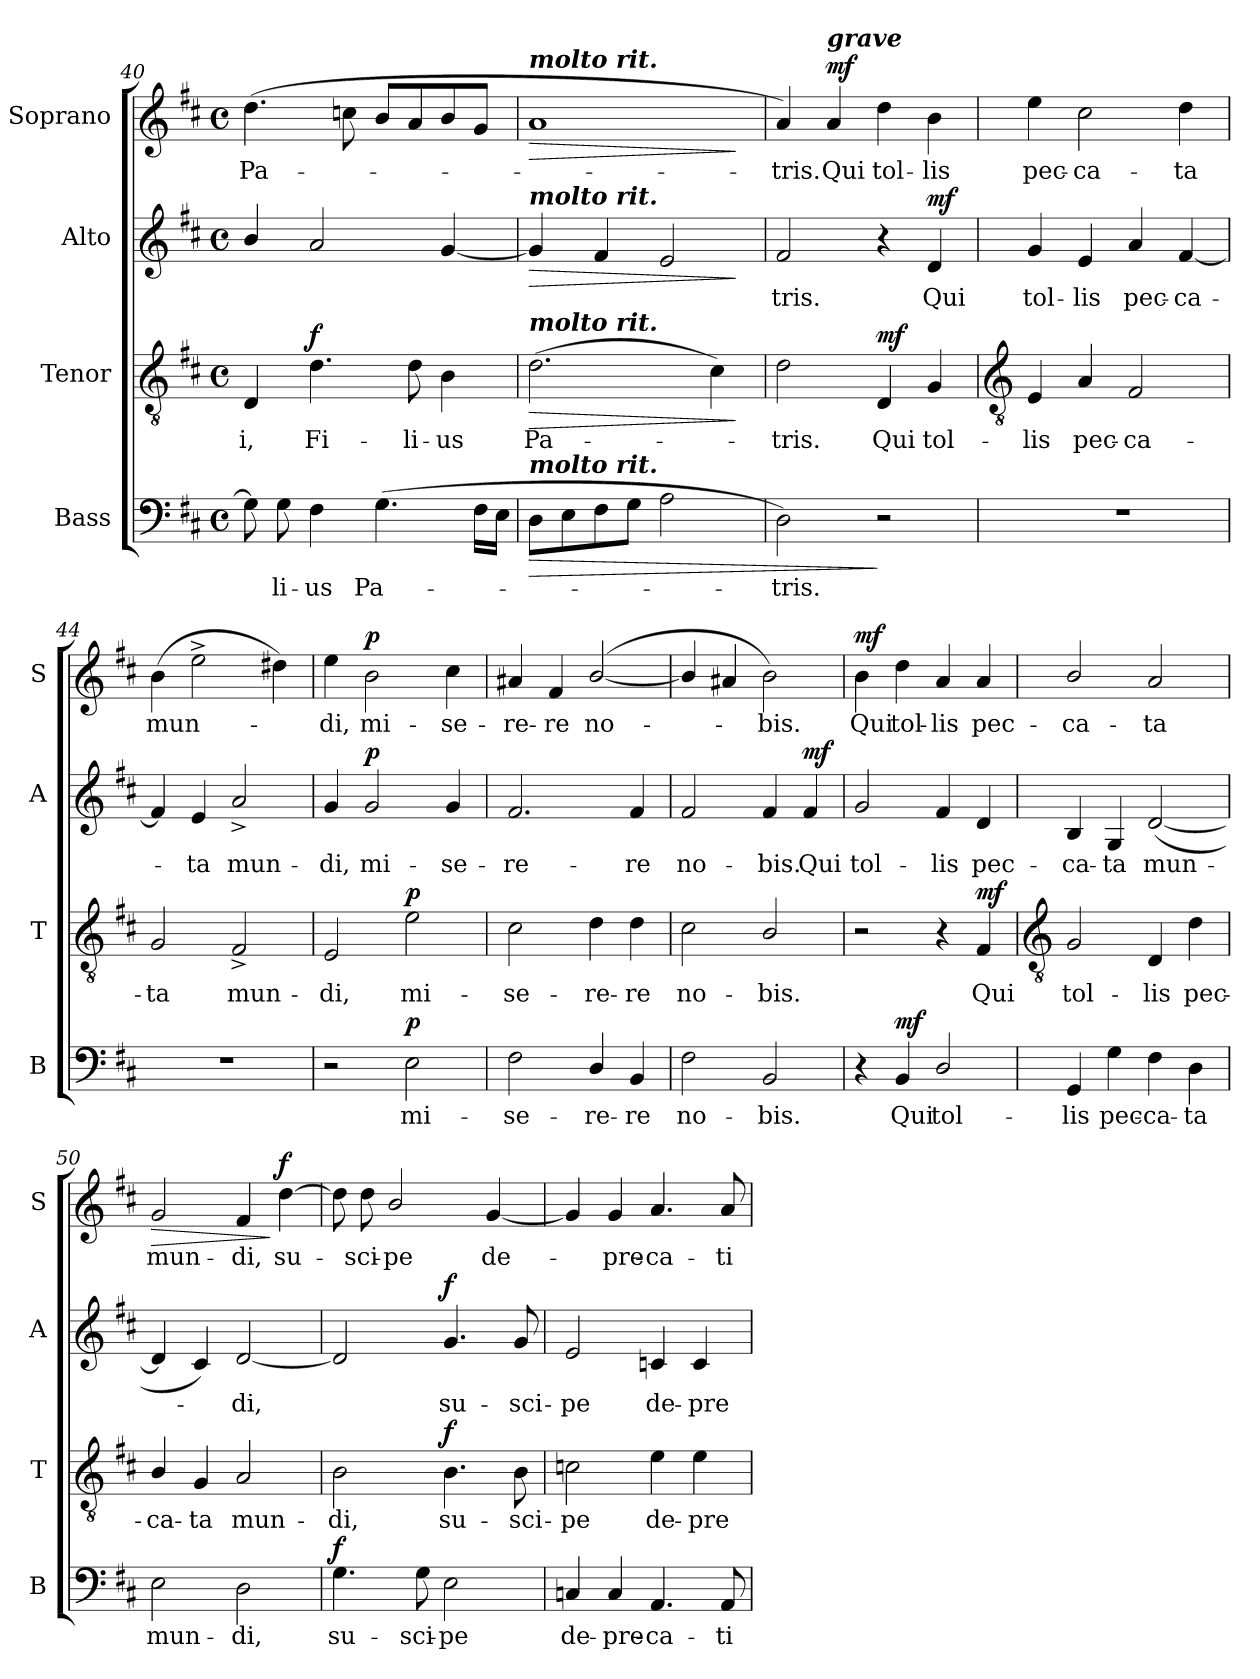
**kern	**text	**dynam	**kern	**text	**dynam	**kern	**text	**dynam	**kern	**text	**dynam
*part4	*part4	*part4	*part3	*part3	*part3	*part2	*part2	*part2	*part1	*part1	*part1
*staff4	*staff4	*staff4	*staff3	*staff3	*staff3	*staff2	*staff2	*staff2	*staff1	*staff1	*staff1
*I"Bass	*	*	*I"Tenor	*	*	*I"Alto	*	*	*I"Soprano	*	*
*I'B	*	*	*I'T	*	*	*I'A	*	*	*I'S	*	*
*clefF4	*	*	*clefGv2	*	*	*clefG2	*	*	*clefG2	*	*
*k[f#c#]	*	*	*k[f#c#]	*	*	*k[f#c#]	*	*	*k[f#c#]	*	*
*D:	*	*	*D:	*	*	*D:	*	*	*D:	*	*
*M4/4	*	*	*M4/4	*	*	*M4/4	*	*	*M4/4	*	*
*met(c)	*	*	*met(c)	*	*	*met(c)	*	*	*met(c)	*	*
=40	=40	=40	=40	=40	=40	=40	=40	=40	=40	=40	=40
!	!	!	!	!LO:LY:b	!	!	!	!	!	!LO:LY:b	!
8G]	.	.	4D	i,	.	4b/	.	.	(<4.dd	Pa-	.
!	!LO:LY:b	!	!	!	!	!	!	!	!	!	!
8G	li-	.	.	.	.	.	.	.	.	.	.
!	!LO:LY:b	!	!	!LO:LY:b	!LO:DY:b	!	!	!	!	!	!
4F#	-us	.	4.d	Fi-	f	2a	.	.	.	.	.
.	.	.	.	.	.	.	.	.	8ccn	.	.
!	!LO:LY:b	!	!	!	!	!	!	!	!	!	!
(>4.G	Pa-	.	.	.	.	.	.	.	8bL	.	.
!	!	!	!	!LO:LY:b	!	!	!	!	!	!	!
.	.	.	8d	-li-	.	.	.	.	8a	.	.
!	!	!	!	!LO:LY:b	!	!	!	!	!	!	!
.	.	.	4B	-us	.	[4g	.	.	8b	.	.
16F#LL	.	.	.	.	.	.	.	.	8gJ	.	.
16EJJ	.	.	.	.	.	.	.	.	.	.	.
=41	=41	=41	=41	=41	=41	=41	=41	=41	=41	=41	=41
!	!	!	!	!	!	!	!	!	!LO:TX:a:Bi:t=molto rit.	!	!
!	!	!	!	!	!	!LO:TX:a:Bi:t=molto rit.	!	!	!	!	!
!	!	!	!LO:TX:a:Bi:t=molto rit.	!	!	!	!	!	!	!	!
!LO:TX:a:Bi:t=molto rit.	!	!	!	!	!	!	!	!	!	!	!
!	!	!LO:HP:b	!	!LO:LY:b	!LO:HP:b	!	!	!LO:HP:b	!	!	!LO:HP:b
8DL	.	>	(>2.d	Pa-	>	4g]	.	>	1a	.	>
8E	.	.	.	.	.	.	.	.	.	.	.
8F#	.	.	.	.	.	4f#	.	.	.	.	.
8GJ	.	.	.	.	.	.	.	.	.	.	.
2A	.	.	.	.	.	2e	.	.	.	.	.
.	.	.	4c#)	.	.	.	.	.	.	.	.
.	.	.	.	.	]	.	.	]	.	.	]
=42	=42	=42	=42	=42	=42	=42	=42	=42	=42	=42	=42
!	!LO:LY:b	!	!	!LO:LY:b	!	!	!LO:LY:b	!	!	!LO:LY:b	!
2D)	tris.	.	2d	tris.	.	2f#	tris.	.	4a)	tris.	.
*	*	*	*	*	*	*	*	*	*MM56	*	*
!	!	!	!	!	!	!	!	!	!LO:TX:a:Bi:t=grave	!	!
!	!	!	!	!	!	!	!	!	!	!LO:LY:b	!LO:DY:b
.	.	.	.	.	.	.	.	.	4a	Qui	mf
!	!	!	!	!LO:LY:b	!LO:DY:b	!	!	!	!	!LO:LY:b	!
2r	.	]	4D	Qui	mf	4r	.	.	4dd	tol-	.
!	!	!	!	!LO:LY:b	!	!	!LO:LY:b	!LO:DY:b	!	!LO:LY:b	!
.	.	.	4G	tol-	.	4d	Qui	mf	4b	-lis	.
!!LO:LB:g=z
=43	=43	=43	=43	=43	=43	=43	=43	=43	=43	=43	=43
*	*	*	*clefGv2	*	*	*	*	*	*	*	*
!	!	!	!	!LO:LY:b	!	!	!LO:LY:b	!	!	!LO:LY:b	!
1r	.	.	4E	-lis	.	4g	tol-	.	4ee	pec-	.
!	!	!	!	!LO:LY:b	!	!	!LO:LY:b	!	!	!LO:LY:b	!
.	.	.	4A	pec-	.	4e	-lis	.	2cc#	-ca-	.
!	!	!	!	!LO:LY:b	!	!	!LO:LY:b	!	!	!	!
.	.	.	2F#	-ca-	.	4a	pec-	.	.	.	.
!	!	!	!	!	!	!	!LO:LY:b	!	!	!LO:LY:b	!
.	.	.	.	.	.	[4f#	-ca-	.	4dd	-ta	.
=44	=44	=44	=44	=44	=44	=44	=44	=44	=44	=44	=44
!	!	!	!	!LO:LY:b	!	!	!	!	!	!LO:LY:b	!
1r	.	.	2G	-ta	.	4f#]	.	.	(>4b	mun-	.
!	!	!	!	!	!	!	!LO:LY:b	!	!	!	!
.	.	.	.	.	.	4e	ta	.	2ee^	.	.
!	!	!	!	!LO:LY:b	!	!	!LO:LY:b	!	!	!	!
.	.	.	2F#^	mun-	.	2a^	mun-	.	.	.	.
.	.	.	.	.	.	.	.	.	4dd#X)	.	.
=45	=45	=45	=45	=45	=45	=45	=45	=45	=45	=45	=45
!	!	!	!	!LO:LY:b	!	!	!LO:LY:b	!	!	!LO:LY:b	!
2r	.	.	2E	-di,	.	4g	-di,	.	4ee	di,	.
!	!	!	!	!	!	!	!LO:LY:b	!LO:DY:b	!	!LO:LY:b	!LO:DY:b
.	.	.	.	.	.	2g	mi-	p	2b	mi-	p
!	!LO:LY:b	!LO:DY:b	!	!LO:LY:b	!LO:DY:b	!	!	!	!	!	!
2E	mi-	p	2e	mi-	p	.	.	.	.	.	.
!	!	!	!	!	!	!	!LO:LY:b	!	!	!LO:LY:b	!
.	.	.	.	.	.	4g	-se-	.	4cc#	-se-	.
=46	=46	=46	=46	=46	=46	=46	=46	=46	=46	=46	=46
!	!LO:LY:b	!	!	!LO:LY:b	!	!	!LO:LY:b	!	!	!LO:LY:b	!
2F#	-se-	.	2c#	-se-	.	2.f#	-re-	.	4a#X	-re-	.
!	!	!	!	!	!	!	!	!	!	!LO:LY:b	!
.	.	.	.	.	.	.	.	.	4f#	-re	.
!	!LO:LY:b	!	!	!LO:LY:b	!	!	!	!	!	!LO:LY:b	!
4D/	-re-	.	4d	-re-	.	.	.	.	(<[2b/	no-	.
!	!LO:LY:b	!	!	!LO:LY:b	!	!	!LO:LY:b	!	!	!	!
4BB	-re	.	4d	-re	.	4f#	-re	.	.	.	.
=47	=47	=47	=47	=47	=47	=47	=47	=47	=47	=47	=47
!	!LO:LY:b	!	!	!LO:LY:b	!	!	!LO:LY:b	!	!	!	!
2F#	no-	.	2c#	no-	.	2f#	no-	.	4b/]	.	.
.	.	.	.	.	.	.	.	.	4a#X	.	.
!	!LO:LY:b	!	!	!LO:LY:b	!	!	!LO:LY:b	!	!	!LO:LY:b	!
2BB	-bis.	.	2B/	-bis.	.	4f#	-bis.	.	2b)	bis.	.
!	!	!	!	!	!	!	!LO:LY:b	!LO:DY:b	!	!	!
.	.	.	.	.	.	4f#	Qui	mf	.	.	.
=48	=48	=48	=48	=48	=48	=48	=48	=48	=48	=48	=48
!	!	!	!	!	!	!	!LO:LY:b	!	!	!LO:LY:b	!LO:DY:b
4r	.	.	2r	.	.	2g	tol-	.	4b	Qui	mf
!	!LO:LY:b	!LO:DY:b	!	!	!	!	!	!	!	!LO:LY:b	!
4BB	Qui	mf	.	.	.	.	.	.	4dd	tol-	.
!	!LO:LY:b	!	!	!	!	!	!LO:LY:b	!	!	!LO:LY:b	!
2D/	tol-	.	4r	.	.	4f#	-lis	.	4a	-lis	.
!	!	!	!	!LO:LY:b	!LO:DY:b	!	!LO:LY:b	!	!	!LO:LY:b	!
.	.	.	4F#	Qui	mf	4d	pec-	.	4a	pec-	.
!!LO:LB:g=z
=49	=49	=49	=49	=49	=49	=49	=49	=49	=49	=49	=49
*	*	*	*clefGv2	*	*	*	*	*	*	*	*
!	!LO:LY:b	!	!	!LO:LY:b	!	!	!LO:LY:b	!	!	!LO:LY:b	!
4GG	-lis	.	2G	tol-	.	4B	-ca-	.	2b/	-ca-	.
!	!LO:LY:b	!	!	!	!	!	!LO:LY:b	!	!	!	!
4G	pec-	.	.	.	.	4G	-ta	.	.	.	.
!	!LO:LY:b	!	!	!LO:LY:b	!	!	!LO:LY:b	!	!	!LO:LY:b	!
4F#	-ca-	.	4D	-lis	.	(<[2d	mun-	.	2a	-ta	.
!	!LO:LY:b	!	!	!LO:LY:b	!	!	!	!	!	!	!
4D	-ta	.	4d	pec-	.	.	.	.	.	.	.
=50	=50	=50	=50	=50	=50	=50	=50	=50	=50	=50	=50
!	!LO:LY:b	!	!	!LO:LY:b	!	!	!	!	!	!LO:LY:b	!LO:HP:b
2E	mun-	.	4B/	-ca-	.	4d]	.	.	2g	mun-	>
!	!	!	!	!LO:LY:b	!	!	!	!	!	!	!
.	.	.	4G	-ta	.	4c#)	.	.	.	.	.
!	!LO:LY:b	!	!	!LO:LY:b	!	!	!LO:LY:b	!	!	!LO:LY:b	!
2D	-di,	.	2A	mun-	.	[2d	di,	.	4f#	-di,	.
!	!	!	!	!	!	!	!	!	!	!LO:LY:b	!LO:DY:n=1:b
.	.	.	.	.	.	.	.	.	[4dd	su-	] f
=51	=51	=51	=51	=51	=51	=51	=51	=51	=51	=51	=51
!	!LO:LY:b	!LO:DY:b	!	!LO:LY:b	!	!	!	!	!	!	!
4.G	su-	f	2B	-di,	.	2d]	.	.	8dd]	.	.
!	!	!	!	!	!	!	!	!	!	!LO:LY:b	!
.	.	.	.	.	.	.	.	.	8dd	sci-	.
!	!	!	!	!	!	!	!	!	!	!LO:LY:b	!
.	.	.	.	.	.	.	.	.	2b/	-pe	.
!	!LO:LY:b	!	!	!	!	!	!	!	!	!	!
8G	-sci-	.	.	.	.	.	.	.	.	.	.
!	!LO:LY:b	!	!	!LO:LY:b	!LO:DY:b	!	!LO:LY:b	!LO:DY:b	!	!	!
2E	-pe	.	4.B	su-	f	4.g	su-	f	.	.	.
!	!	!	!	!	!	!	!	!	!	!LO:LY:b	!
.	.	.	.	.	.	.	.	.	[4g	de-	.
!	!	!	!	!LO:LY:b	!	!	!LO:LY:b	!	!	!	!
.	.	.	8B	-sci-	.	8g	-sci-	.	.	.	.
=52	=52	=52	=52	=52	=52	=52	=52	=52	=52	=52	=52
!	!LO:LY:b	!	!	!LO:LY:b	!	!	!LO:LY:b	!	!	!	!
4Cn	de-	.	2cn	-pe	.	2e	-pe	.	4g]	.	.
!	!LO:LY:b	!	!	!	!	!	!	!	!	!LO:LY:b	!
4C	-pre-	.	.	.	.	.	.	.	4g	pre-	.
!	!LO:LY:b	!	!	!LO:LY:b	!	!	!LO:LY:b	!	!	!LO:LY:b	!
4.AA	-ca-	.	4e	de-	.	4cn	de-	.	4.a	-ca-	.
!	!	!	!	!LO:LY:b	!	!	!LO:LY:b	!	!	!	!
.	.	.	4e	-pre-	.	4c	-pre-	.	.	.	.
!	!LO:LY:b	!	!	!	!	!	!	!	!	!LO:LY:b	!
8AA	-ti-	.	.	.	.	.	.	.	8a	-ti-	.
=	=	=	=	=	=	=	=	=	=	=	=
*-	*-	*-	*-	*-	*-	*-	*-	*-	*-	*-	*-
